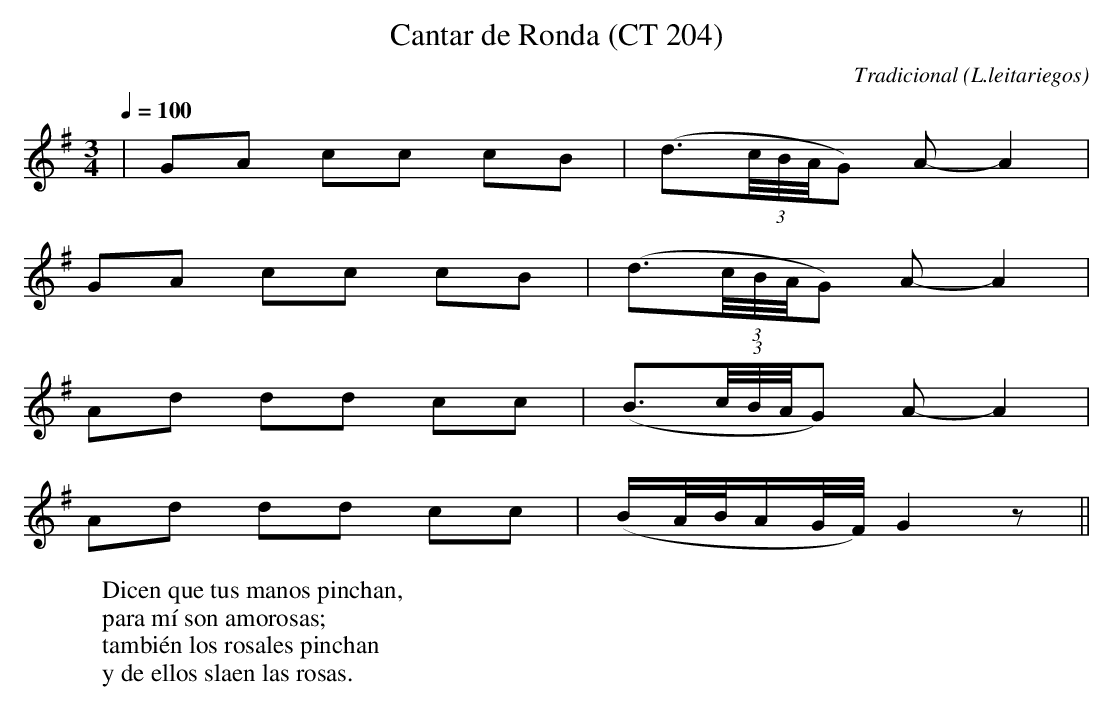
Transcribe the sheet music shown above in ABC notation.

X:1
T:Cantar de Ronda (CT 204)
C:Tradicional
O:L.leitariegos
M:3/4
L:1/8
Q:1/4=100
W:Dicen que tus manos pinchan,
W:para mí son amorosas;
W:también los rosales pinchan
W:y de ellos slaen las rosas.
K:G
|GA cc cB|(d3/2(3c/4B/4A/4G) A-A2|
GA cc cB|(d3/2(3c/4B/4A/4G) A-A2|
Ad dd cc|(B3/2(3c/4B/4A/4G) A-A2|
Ad dd cc|(B/A/4B/4A/G/4F/4)G2 z||
